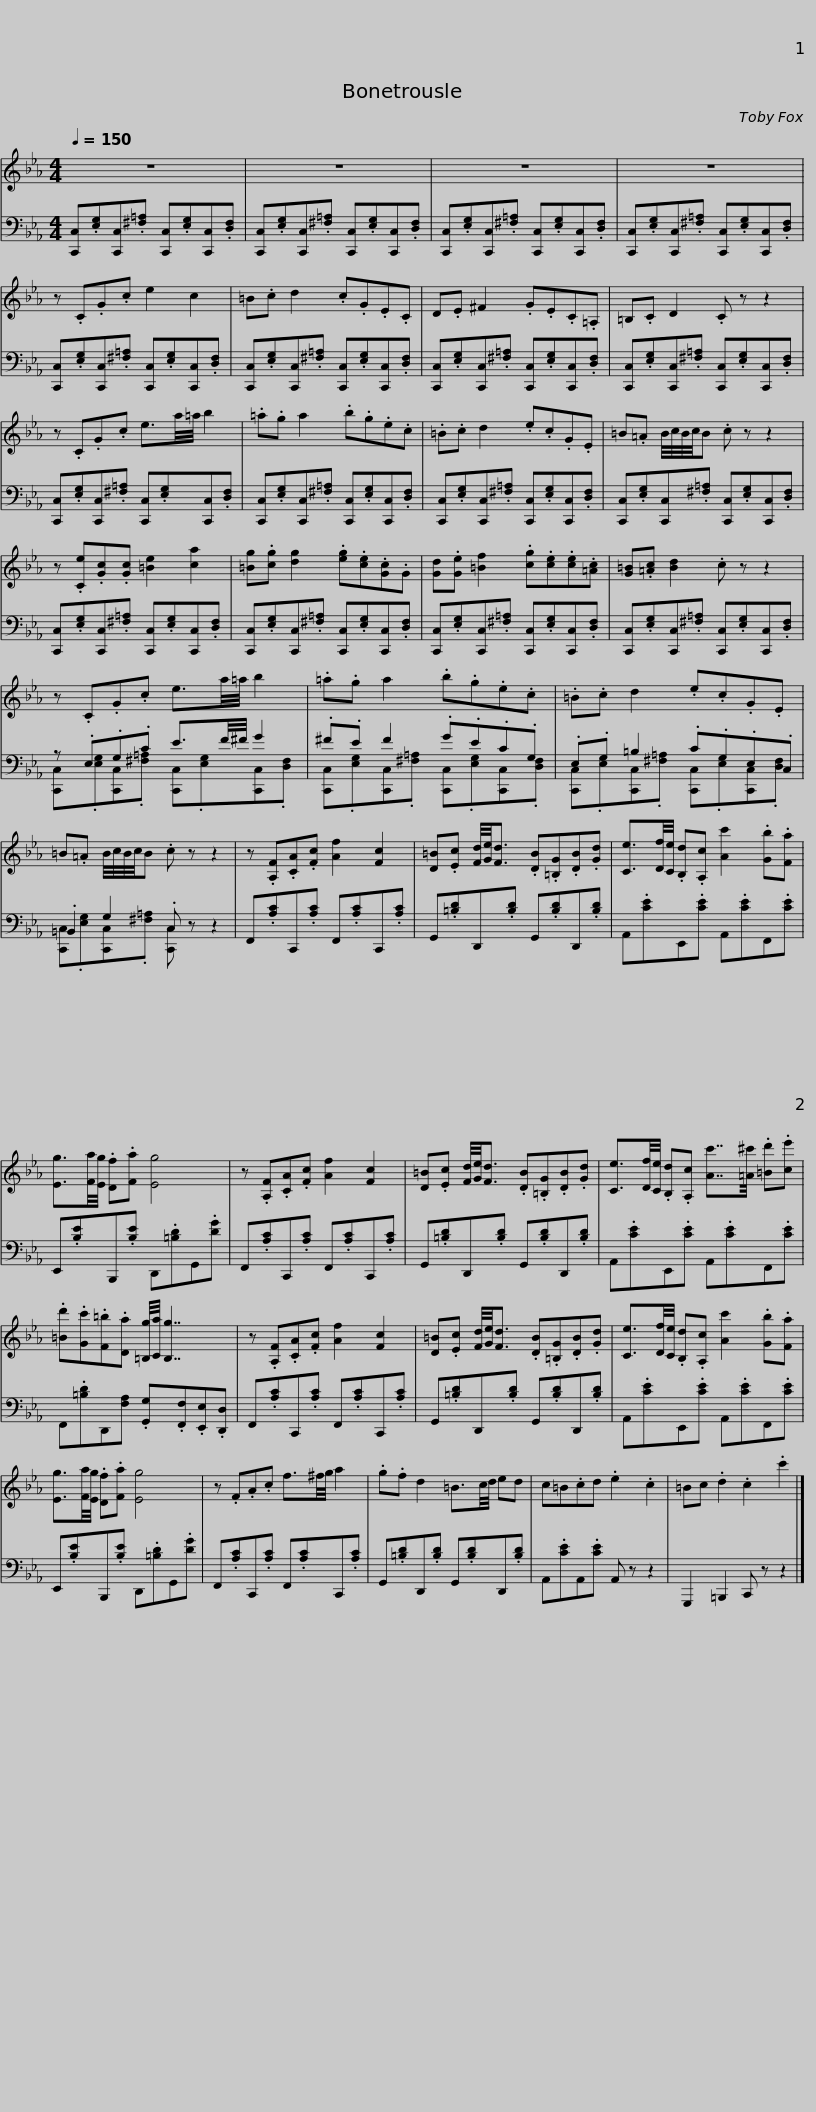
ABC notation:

X:1
%%score { 1 | ( 2 3 ) }
L:1/8
Q:1/4=150
M:4/4
I:linebreak $
K:Eb
V:1 treble
V:2 bass
V:3 bass
V:1
 z8 | z8 | z8 | z8 |$ z .C.G.c e2 c2 | %5
 =B.c d2 .c.G.E.C | D.E ^F2 .G.E.C.=A, | =B,.C D2 .C z z2 |$ z .C.G.c e3/2a/4=a/4 b2 | .=a.g a2 .b.g.e.c | %10
 .=B.c d2 .e.c.G.E | =B.=A B/4c/4B/4c/4B .c z z2 |$ z .[Ce].[Gc].[Gc] [=Be]2 [ca]2 | [=Bg].[cg] [dg]2 .[eg].[ce].[Gc].G | [Gd].[Ge] [=Bf]2 .[cg].[ce].[ce].[=Ac] | %15
 [G=B].[=Ac] [Bd]2 .c z z2 |$ z .C.G.c e3/2a/4=a/4 b2 | .=a.g a2 .b.g.e.c | .=B.c d2 .e.c.G.E |$ =B.=A B/4c/4B/4c/4B .c z z2 | %20
 z .[A,F].[CA].[Fc] [Af]2 [Fc]2 | [D=B].[Ec] [Fd]/4[Ge]/4[Fd]3/2 .[DB].[=B,G].[DB].[Gd] | [Ce]3/2[Df]/4[Ce]/4 .[B,d].[A,c] [Ac']2 .[Gb].[Fa] |$ [Eg]3/2[Fa]/4[Eg]/4 .[Df].[Fa] [Eg]4 | z .[A,F].[CA].[Fc] [Af]2 [Fc]2 | %25
 [D=B].[Ec] [Fd]/4[Ge]/4[Fd]3/2 .[DB].[=B,G].[DB].[Gd] | [Ce]3/2[Df]/4[Ce]/4 .[B,d].[A,c] [Ac']7/4[=A^c']/4 .[=Bd'].[ce'] |$ .[=Bd'].[Gc'].[F=b].[Da] [=B,g]/4[Ca]/4 [B,g]7/2 | z .[A,F].[CA].[Fc] [Af]2 [Fc]2 | [D=B].[Ec] [Fd]/4[Ge]/4[Fd]3/2 .[DB].[=B,G].[DB].[Gd] | %30
 [Ce]3/2[Df]/4[Ce]/4 .[B,d].[A,c] [Ac']2 .[Gb].[Fa] |$ [Eg]3/2[Fa]/4[Eg]/4 .[Df].[Fa] [Eg]4 | z .F.A.c f3/2^f/4g/4 a2 | .g.f d2 =B3/2c/4d/4 ed | c=B.cd .e2 .c2 | %35
 =Bc .d2 .c2 .c'2 |] %36
V:2
 [C,,C,].[E,G,][C,,C,].[^F,=A,] [C,,C,].[E,G,][C,,C,].[D,F,] | [C,,C,].[E,G,][C,,C,].[^F,=A,] [C,,C,].[E,G,][C,,C,].[D,F,] | [C,,C,].[E,G,][C,,C,].[^F,=A,] [C,,C,].[E,G,][C,,C,].[D,F,] | [C,,C,].[E,G,][C,,C,].[^F,=A,] [C,,C,].[E,G,][C,,C,].[D,F,] |$ [C,,C,].[E,G,][C,,C,].[^F,=A,] [C,,C,].[E,G,][C,,C,].[D,F,] | %5
 [C,,C,].[E,G,][C,,C,].[^F,=A,] [C,,C,].[E,G,][C,,C,].[D,F,] | [C,,C,].[E,G,][C,,C,].[^F,=A,] [C,,C,].[E,G,][C,,C,].[D,F,] | [C,,C,].[E,G,][C,,C,].[^F,=A,] [C,,C,].[E,G,][C,,C,].[D,F,] |$ [C,,C,].[E,G,][C,,C,].[^F,=A,] [C,,C,].[E,G,][C,,C,].[D,F,] | [C,,C,].[E,G,][C,,C,].[^F,=A,] [C,,C,].[E,G,][C,,C,].[D,F,] | %10
 [C,,C,].[E,G,][C,,C,].[^F,=A,] [C,,C,].[E,G,][C,,C,].[D,F,] | [C,,C,].[E,G,][C,,C,].[^F,=A,] [C,,C,].[E,G,][C,,C,].[D,F,] |$ [C,,C,].[E,G,][C,,C,].[^F,=A,] [C,,C,].[E,G,][C,,C,].[D,F,] | [C,,C,].[E,G,][C,,C,].[^F,=A,] [C,,C,].[E,G,][C,,C,].[D,F,] | [C,,C,].[E,G,][C,,C,].[^F,=A,] [C,,C,].[E,G,][C,,C,].[D,F,] | %15
 [C,,C,].[E,G,][C,,C,].[^F,=A,] [C,,C,].[E,G,][C,,C,].[D,F,] |$ z .E,.G,.C E3/2F/4^F/4 G2 | .^F.E F2 .G.E.C.G, | .E,.G, =B,2 .C.G,.E,.C, |$ .=B,,2 G,2 .C, z z2 | %20
 F,,.[A,C]C,,.[A,C] F,,.[A,C]C,,.[A,C] | G,,.[=B,D]D,,.[B,D] G,,.[B,D]D,,.[B,D] | A,,.[CE]E,,.[CE] A,,.[CE]F,,.[CE] |$ E,,.[B,E]B,,,.[B,E] D,,.[=B,D]G,,.[DG] | F,,.[A,C]C,,.[A,C] F,,.[A,C]C,,.[A,C] | %25
 G,,.[=B,D]D,,.[B,D] G,,.[B,D]D,,.[B,D] | A,,.[CE]E,,.[CE] A,,.[CE]F,,.[CE] |$ F,,.[=B,D]D,,[F,A,] .[G,,G,].[F,,F,].[E,,E,].[D,,D,] | F,,.[A,C]C,,.[A,C] F,,.[A,C]C,,.[A,C] | G,,.[=B,D]D,,.[B,D] G,,.[B,D]D,,.[B,D] | %30
 A,,.[CE]E,,.[CE] A,,.[CE]F,,.[CE] |$ E,,.[B,E]B,,,.[B,E] D,,.[=B,D]G,,.[DG] | F,,.[A,C]C,,.[A,C] F,,.[A,C]C,,.[A,C] | G,,.[=B,D]D,,.[B,D] G,,.[B,D]D,,.[B,D] | A,,.[CE]A,,.[CE] A,, z z2 | %35
 G,,,2 =B,,,2 C,, z z2 |] %36
V:3
 x8 | x8 | x8 | x8 |$ x8 | %5
 x8 | x8 | x8 |$ x8 | x8 | %10
 x8 | x8 |$ x8 | x8 | x8 | %15
 x8 |$ [C,,C,].[E,G,][C,,C,].[^F,=A,] [C,,C,].[E,G,][C,,C,].[D,F,] | [C,,C,].[E,G,][C,,C,].[^F,=A,] [C,,C,].[E,G,][C,,C,].[D,F,] | [C,,C,].[E,G,][C,,C,].[^F,=A,] [C,,C,].[E,G,][C,,C,].[D,F,] |$ [C,,C,].[E,G,][C,,C,].[^F,=A,] [C,,C,] z z2 | %20
 x8 | x8 | x8 |$ x8 | x8 | %25
 x8 | x8 |$ x8 | x8 | x8 | %30
 x8 |$ x8 | x8 | x8 | x8 | %35
 x8 |] %36
